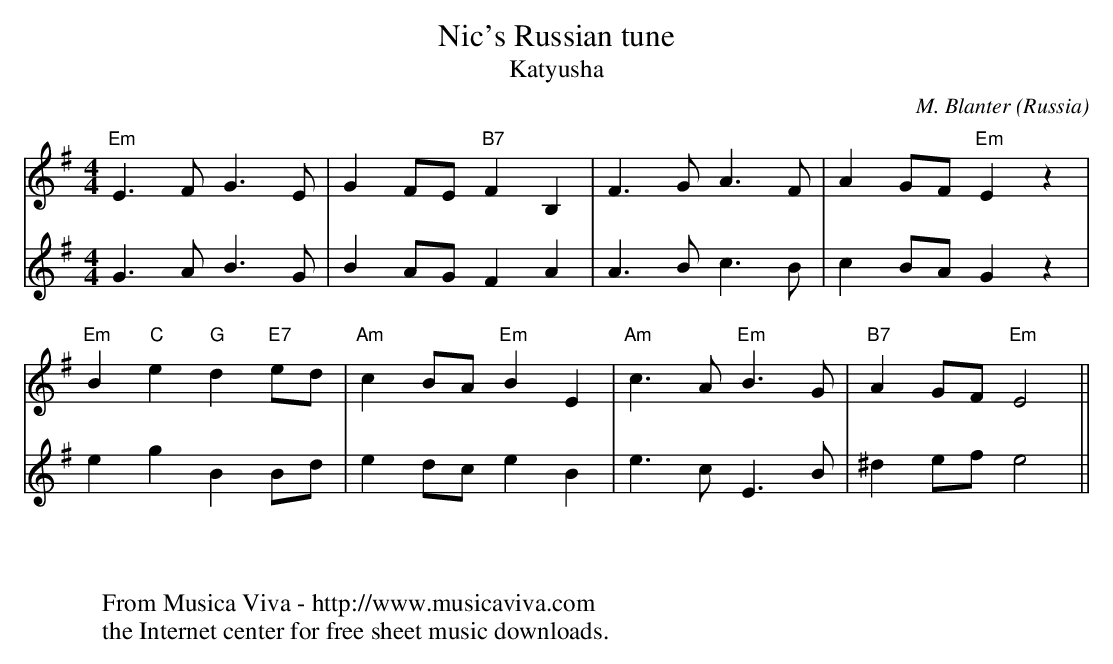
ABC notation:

X:1
T:Nic's Russian tune
T:Katyusha
C:M. Blanter
O:Russia
http://www.dinglehall.freeserve.co.uk/kyoy
M:4/4
L:1/4
K:Em
V:1
"Em"E>FG>E|GF/E/"B7"FB,|F>GA>F|AG/F/"Em"Ez|
"Em"B"C"e"G"d"E7"e/d/|"Am"cB/A/"Em"BE|"Am"c>A"Em"B>G|"B7"AG/F/"Em"E2||
V:2
G>AB>G|BA/G/FA|A>Bc>B|cB/A/Gz|
egBB/d/|ed/c/eB|e>cE>B|^de/f/e2||
W:
W:
W:  From Musica Viva - http://www.musicaviva.com
W:  the Internet center for free sheet music downloads.
